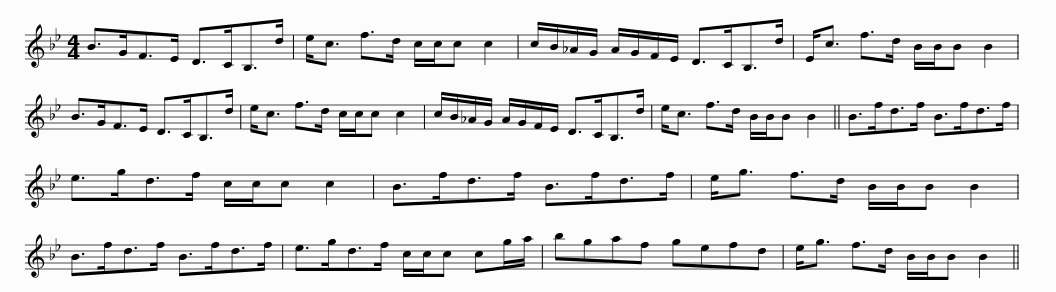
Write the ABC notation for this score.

X:1
L:1/8
M:4/4
I:linebreak $
K:Bb
V:1 treble
V:1
 B>GF>E D>CB,>d | e<c f>d c/c/c c2 | c/B/_A/G/ A/G/F/E/ D>CB,>d | E<c f>d B/B/B B2 |$ B>GF>E D>CB,>d | %5
 e<c f>d c/c/c c2 | c/B/_A/G/ A/G/F/E/ D>CB,>d | e<c f>d B/B/B B2 ||$ B>fd>f B>fd>f | e>gd>f c/c/c c2 | %10
 B>fd>f B>fd>f | e<g f>d B/B/B B2 |$ B>fd>f B>fd>f | e>gd>f c/c/c cg/a/ | bgaf gefd | %15
 e<g f>d B/B/B B2 || %16
